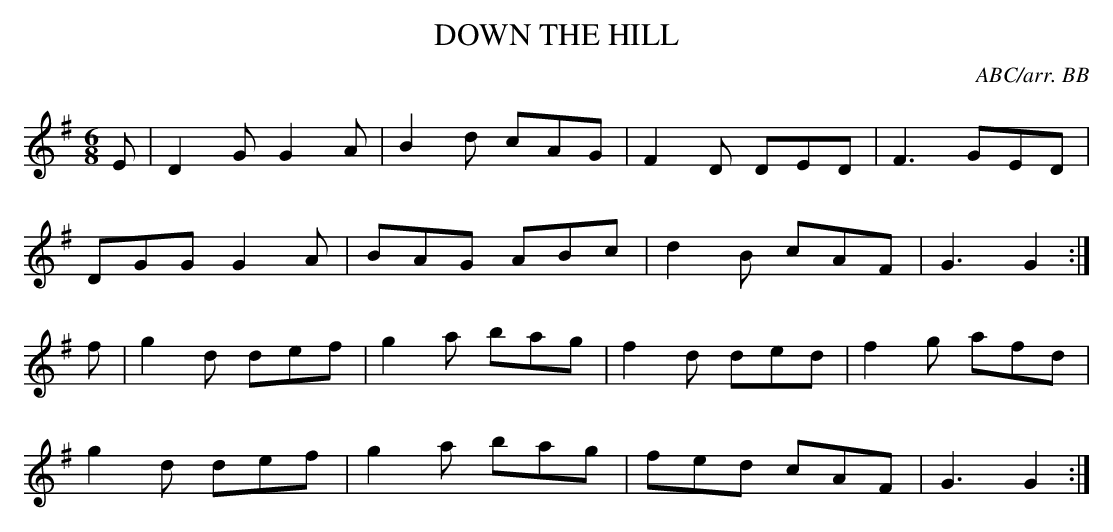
X:1
T:DOWN THE HILL
C:ABC/arr. BB
L:1/8
M:6/8
K:G
E|D2G G2A|B2d cAG|F2D DED|F3 GED|
DGG G2A|BAG ABc|d2B cAF|G3 G2:|
f|g2d def|g2a bag|f2d ded|f2g afd|
g2d def|g2a bag|fed cAF|G3 G2:|
